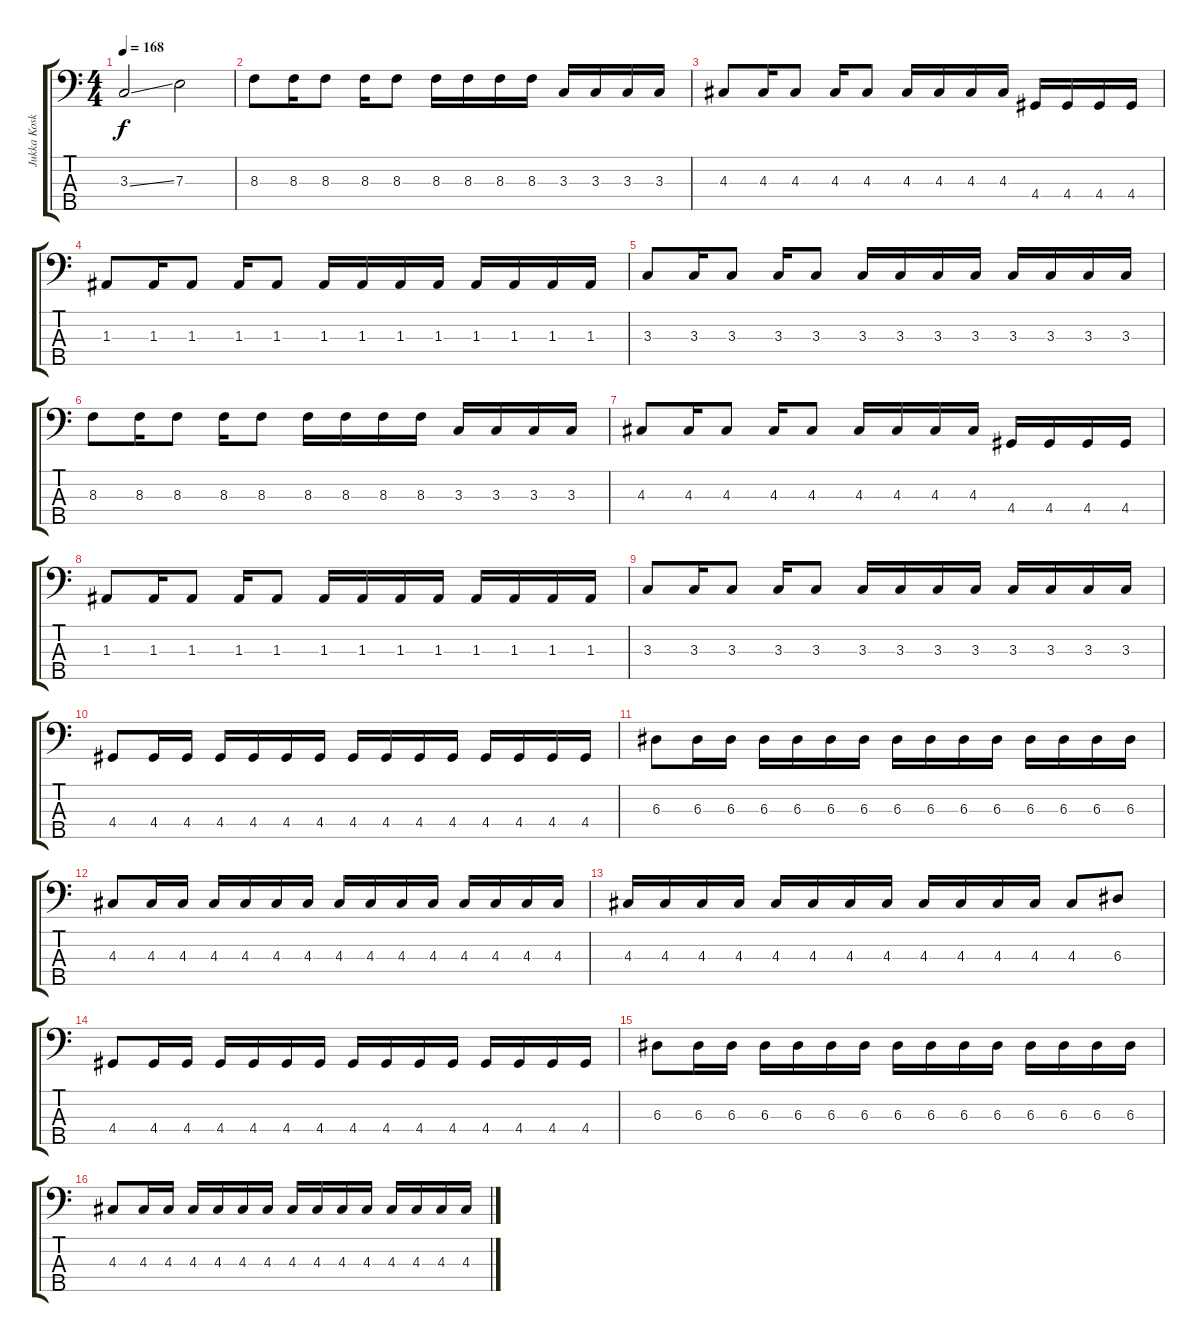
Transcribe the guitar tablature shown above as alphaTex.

\track ("Jukka Koskinen" "Jukka Kosk") {instrument electricbasspick}
\staff {score tabs}
\tuning (G2 D2 A1 E1 B0) {hide}
\ts (4 4)
\tempo 168
\clef f4
\ks c
3.3{ss}.2{dy f} 7.3.2 |
8.3.8 8.3.16 8.3.8 8.3.16 8.3.8 8.3.16 8.3.16 8.3.16 8.3.16 3.3.16 3.3.16 3.3.16 3.3.16 |
4.3.8 4.3.16 4.3.8 4.3.16 4.3.8 4.3.16 4.3.16 4.3.16 4.3.16 4.4.16 4.4.16 4.4.16 4.4.16 |
1.3.8 1.3.16 1.3.8 1.3.16 1.3.8 1.3.16 1.3.16 1.3.16 1.3.16 1.3.16 1.3.16 1.3.16 1.3.16 |
3.3.8 3.3.16 3.3.8 3.3.16 3.3.8 3.3.16 3.3.16 3.3.16 3.3.16 3.3.16 3.3.16 3.3.16 3.3.16 |
8.3.8 8.3.16 8.3.8 8.3.16 8.3.8 8.3.16 8.3.16 8.3.16 8.3.16 3.3.16 3.3.16 3.3.16 3.3.16 |
4.3.8 4.3.16 4.3.8 4.3.16 4.3.8 4.3.16 4.3.16 4.3.16 4.3.16 4.4.16 4.4.16 4.4.16 4.4.16 |
1.3.8 1.3.16 1.3.8 1.3.16 1.3.8 1.3.16 1.3.16 1.3.16 1.3.16 1.3.16 1.3.16 1.3.16 1.3.16 |
3.3.8 3.3.16 3.3.8 3.3.16 3.3.8 3.3.16 3.3.16 3.3.16 3.3.16 3.3.16 3.3.16 3.3.16 3.3.16 |
4.4.8 4.4.16 4.4.16 4.4.16 4.4.16 4.4.16 4.4.16 4.4.16 4.4.16 4.4.16 4.4.16 4.4.16 4.4.16 4.4.16 4.4.16 |
6.3.8 6.3.16 6.3.16 6.3.16 6.3.16 6.3.16 6.3.16 6.3.16 6.3.16 6.3.16 6.3.16 6.3.16 6.3.16 6.3.16 6.3.16 |
4.3.8 4.3.16 4.3.16 4.3.16 4.3.16 4.3.16 4.3.16 4.3.16 4.3.16 4.3.16 4.3.16 4.3.16 4.3.16 4.3.16 4.3.16 |
4.3.16 4.3.16 4.3.16 4.3.16 4.3.16 4.3.16 4.3.16 4.3.16 4.3.16 4.3.16 4.3.16 4.3.16 4.3.8 6.3.8 |
4.4.8 4.4.16 4.4.16 4.4.16 4.4.16 4.4.16 4.4.16 4.4.16 4.4.16 4.4.16 4.4.16 4.4.16 4.4.16 4.4.16 4.4.16 |
6.3.8 6.3.16 6.3.16 6.3.16 6.3.16 6.3.16 6.3.16 6.3.16 6.3.16 6.3.16 6.3.16 6.3.16 6.3.16 6.3.16 6.3.16 |
4.3.8 4.3.16 4.3.16 4.3.16 4.3.16 4.3.16 4.3.16 4.3.16 4.3.16 4.3.16 4.3.16 4.3.16 4.3.16 4.3.16 4.3.16
